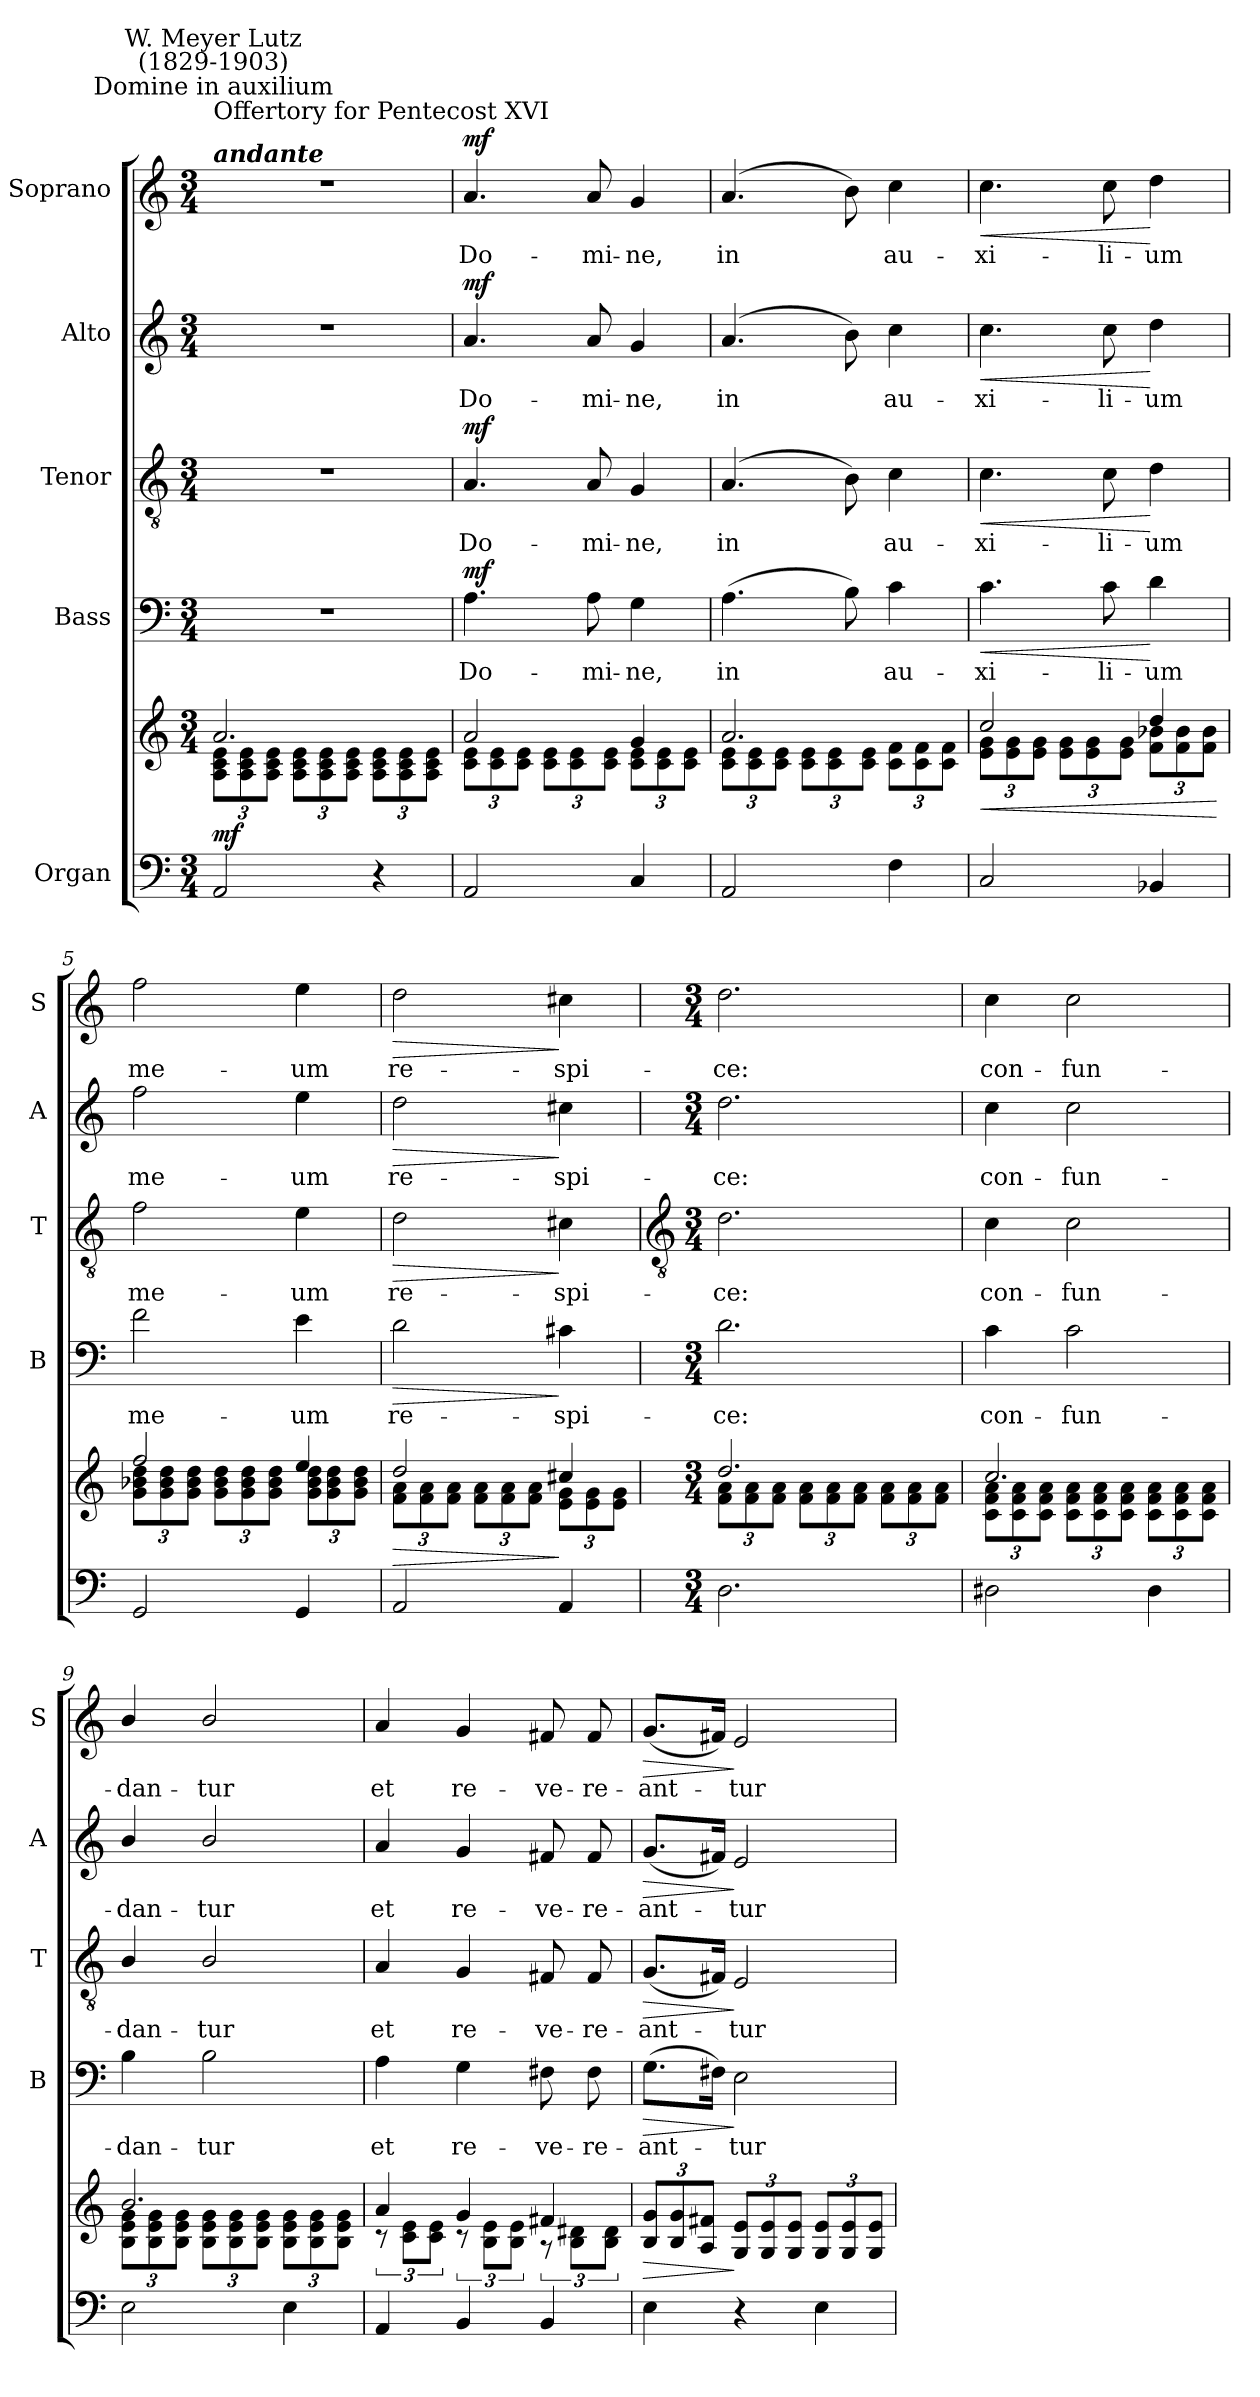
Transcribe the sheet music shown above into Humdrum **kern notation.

**kern	**kern	**dynam	**kern	**text	**dynam	**kern	**text	**dynam	**kern	**text	**dynam	**kern	**text	**dynam
*part5	*part5	*part5	*part4	*part4	*part4	*part3	*part3	*part3	*part2	*part2	*part2	*part1	*part1	*part1
*staff6	*staff5	*staff5/6	*staff4	*staff4	*staff4	*staff3	*staff3	*staff3	*staff2	*staff2	*staff2	*staff1	*staff1	*staff1
*I"Organ	*	*	*I"Bass	*	*	*I"Tenor	*	*	*I"Alto	*	*	*I"Soprano	*	*
*	*	*	*I'B	*	*	*I'T	*	*	*I'A	*	*	*I'S	*	*
*clefF4	*clefG2	*	*clefF4	*	*	*clefGv2	*	*	*clefG2	*	*	*clefG2	*	*
*k[]	*k[]	*	*k[]	*	*	*k[]	*	*	*k[]	*	*	*k[]	*	*
*C:	*C:	*	*C:	*	*	*C:	*	*	*C:	*	*	*C:	*	*
*M3/4	*M3/4	*	*M3/4	*	*	*M3/4	*	*	*M3/4	*	*	*M3/4	*	*
=1	=1	=1	=1	=1	=1	=1	=1	=1	=1	=1	=1	=1	=1	=1
*	*^	*	*	*	*	*	*	*	*	*	*	*	*	*
!	!	!	!	!	!	!	!	!	!	!	!	!	!LO:TX:a:Bi:t=andante	!	!
!	!	!	!	!	!	!	!	!	!	!	!	!	!LO:TX:a:t=Offertory for Pentecost XVI	!	!
!	!	!	!	!	!	!	!	!	!	!	!	!	!LO:TX:a:cj:t=Domine in auxilium	!	!
!	!	!	!	!	!	!	!	!	!	!	!	!	!LO:TX:a:cj:t=W. Meyer Lutz\n(1829-1903)	!	!
!	!	!	!LO:DY:b	!LO:N:vis=1	!	!	!LO:N:vis=1	!	!	!LO:N:vis=1	!	!	!LO:N:vis=1	!	!
2AA	2.a/	12A\ 12c\ 12e\L	mf	2.r	.	.	2.r	.	.	2.r	.	.	2.r	.	.
.	.	12A\ 12c\ 12e\	.	.	.	.	.	.	.	.	.	.	.	.	.
.	.	12A\ 12c\ 12e\J	.	.	.	.	.	.	.	.	.	.	.	.	.
.	.	12A\ 12c\ 12e\L	.	.	.	.	.	.	.	.	.	.	.	.	.
.	.	12A\ 12c\ 12e\	.	.	.	.	.	.	.	.	.	.	.	.	.
.	.	12A\ 12c\ 12e\J	.	.	.	.	.	.	.	.	.	.	.	.	.
4r	.	12A\ 12c\ 12e\L	.	.	.	.	.	.	.	.	.	.	.	.	.
.	.	12A\ 12c\ 12e\	.	.	.	.	.	.	.	.	.	.	.	.	.
.	.	12A\ 12c\ 12e\J	.	.	.	.	.	.	.	.	.	.	.	.	.
=2	=2	=2	=2	=2	=2	=2	=2	=2	=2	=2	=2	=2	=2	=2	=2
!	!	!	!	!	!LO:LY:b	!LO:DY:b	!	!LO:LY:b	!LO:DY:b	!	!LO:LY:b	!LO:DY:b	!	!LO:LY:b	!LO:DY:b
2AA	2a/	12c\ 12e\L	.	4.A	Do-	mf	4.A	Do-	mf	4.a	Do-	mf	4.a	Do-	mf
.	.	12c\ 12e\	.	.	.	.	.	.	.	.	.	.	.	.	.
.	.	12c\ 12e\J	.	.	.	.	.	.	.	.	.	.	.	.	.
.	.	12c\ 12e\L	.	.	.	.	.	.	.	.	.	.	.	.	.
.	.	12c\ 12e\	.	.	.	.	.	.	.	.	.	.	.	.	.
!	!	!	!	!	!LO:LY:b	!	!	!LO:LY:b	!	!	!LO:LY:b	!	!	!LO:LY:b	!
.	.	.	.	8A	-mi-	.	8A	-mi-	.	8a	-mi-	.	8a	-mi-	.
.	.	12c\ 12e\J	.	.	.	.	.	.	.	.	.	.	.	.	.
!	!	!	!	!	!LO:LY:b	!	!	!LO:LY:b	!	!	!LO:LY:b	!	!	!LO:LY:b	!
4C	4g/	12c\ 12e\L	.	4G	-ne,	.	4G	-ne,	.	4g	-ne,	.	4g	-ne,	.
.	.	12c\ 12e\	.	.	.	.	.	.	.	.	.	.	.	.	.
.	.	12c\ 12e\J	.	.	.	.	.	.	.	.	.	.	.	.	.
=3	=3	=3	=3	=3	=3	=3	=3	=3	=3	=3	=3	=3	=3	=3	=3
!	!	!	!	!	!LO:LY:b	!	!	!LO:LY:b	!	!	!LO:LY:b	!	!	!LO:LY:b	!
2AA	2.a/	12c\ 12e\L	.	(>4.A	in	.	(<4.A	in	.	(<4.a	in	.	(<4.a	in	.
.	.	12c\ 12e\	.	.	.	.	.	.	.	.	.	.	.	.	.
.	.	12c\ 12e\J	.	.	.	.	.	.	.	.	.	.	.	.	.
.	.	12c\ 12e\L	.	.	.	.	.	.	.	.	.	.	.	.	.
.	.	12c\ 12e\	.	.	.	.	.	.	.	.	.	.	.	.	.
.	.	.	.	8B)	.	.	8B)	.	.	8b)	.	.	8b)	.	.
.	.	12c\ 12e\J	.	.	.	.	.	.	.	.	.	.	.	.	.
!	!	!	!	!	!LO:LY:b	!	!	!LO:LY:b	!	!	!LO:LY:b	!	!	!LO:LY:b	!
4F	.	12c\ 12f\L	.	4c	au-	.	4c	au-	.	4cc	au-	.	4cc	au-	.
.	.	12c\ 12f\	.	.	.	.	.	.	.	.	.	.	.	.	.
.	.	12c\ 12f\J	.	.	.	.	.	.	.	.	.	.	.	.	.
=4	=4	=4	=4	=4	=4	=4	=4	=4	=4	=4	=4	=4	=4	=4	=4
!	!	!	!LO:HP:b	!	!LO:LY:b	!LO:HP:b	!	!LO:LY:b	!LO:HP:b	!	!LO:LY:b	!LO:HP:b	!	!LO:LY:b	!LO:HP:b
2C	2cc/	12e\ 12g\L	<	4.c	-xi-	<	4.c	-xi-	<	4.cc	-xi-	<	4.cc	-xi-	<
.	.	12e\ 12g\	.	.	.	.	.	.	.	.	.	.	.	.	.
.	.	12e\ 12g\J	.	.	.	.	.	.	.	.	.	.	.	.	.
.	.	12e\ 12g\L	.	.	.	.	.	.	.	.	.	.	.	.	.
.	.	12e\ 12g\	.	.	.	.	.	.	.	.	.	.	.	.	.
!	!	!	!	!	!LO:LY:b	!	!	!LO:LY:b	!	!	!LO:LY:b	!	!	!LO:LY:b	!
.	.	.	.	8c	-li-	.	8c	-li-	.	8cc	-li-	.	8cc	-li-	.
.	.	12e\ 12g\J	.	.	.	.	.	.	.	.	.	.	.	.	.
!	!	!	!	!	!LO:LY:b	!	!	!LO:LY:b	!	!	!LO:LY:b	!	!	!LO:LY:b	!
4BB-X	4dd/	12f\ 12b-X\L	.	4d	-um	[	4d	-um	[	4dd	-um	[	4dd	-um	[
.	.	12f\ 12b-\	.	.	.	.	.	.	.	.	.	.	.	.	.
.	.	12f\ 12b-\J	.	.	.	.	.	.	.	.	.	.	.	.	.
*	*v	*v	*	*	*	*	*	*	*	*	*	*	*	*	*
.	.	[	.	.	.	.	.	.	.	.	.	.	.	.
=5	=5	=5	=5	=5	=5	=5	=5	=5	=5	=5	=5	=5	=5	=5
*	*^	*	*	*	*	*	*	*	*	*	*	*	*	*
!	!	!	!	!	!LO:LY:b	!	!	!LO:LY:b	!	!	!LO:LY:b	!	!	!LO:LY:b	!
2GG	2ff/	12g\ 12b-X\ 12dd\L	.	2f	me-	.	2f	me-	.	2ff	me-	.	2ff	me-	.
.	.	12g\ 12b-\ 12dd\	.	.	.	.	.	.	.	.	.	.	.	.	.
.	.	12g\ 12b-\ 12dd\J	.	.	.	.	.	.	.	.	.	.	.	.	.
.	.	12g\ 12b-\ 12dd\L	.	.	.	.	.	.	.	.	.	.	.	.	.
.	.	12g\ 12b-\ 12dd\	.	.	.	.	.	.	.	.	.	.	.	.	.
.	.	12g\ 12b-\ 12dd\J	.	.	.	.	.	.	.	.	.	.	.	.	.
!	!	!	!	!	!LO:LY:b	!	!	!LO:LY:b	!	!	!LO:LY:b	!	!	!LO:LY:b	!
4GG	4ee/	12g\ 12b-\ 12dd\L	.	4e	-um	.	4e	-um	.	4ee	-um	.	4ee	-um	.
.	.	12g\ 12b-\ 12dd\	.	.	.	.	.	.	.	.	.	.	.	.	.
.	.	12g\ 12b-\ 12dd\J	.	.	.	.	.	.	.	.	.	.	.	.	.
=6	=6	=6	=6	=6	=6	=6	=6	=6	=6	=6	=6	=6	=6	=6	=6
!	!	!	!LO:HP:b	!	!LO:LY:b	!LO:HP:b	!	!LO:LY:b	!LO:HP:b	!	!LO:LY:b	!LO:HP:b	!	!LO:LY:b	!LO:HP:b
2AA	2dd/	12f\ 12a\L	>	2d	re-	>	2d	re-	>	2dd	re-	>	2dd	re-	>
.	.	12f\ 12a\	.	.	.	.	.	.	.	.	.	.	.	.	.
.	.	12f\ 12a\J	.	.	.	.	.	.	.	.	.	.	.	.	.
.	.	12f\ 12a\L	.	.	.	.	.	.	.	.	.	.	.	.	.
.	.	12f\ 12a\	.	.	.	.	.	.	.	.	.	.	.	.	.
.	.	12f\ 12a\J	.	.	.	.	.	.	.	.	.	.	.	.	.
!	!	!	!	!	!LO:LY:b	!	!	!LO:LY:b	!	!	!LO:LY:b	!	!	!LO:LY:b	!
4AA	4cc#X/	12e\ 12g\L	]	4c#X	-spi-	]	4c#X	-spi-	]	4cc#X	-spi-	]	4cc#X	-spi-	]
.	.	12e\ 12g\	.	.	.	.	.	.	.	.	.	.	.	.	.
.	.	12e\ 12g\J	.	.	.	.	.	.	.	.	.	.	.	.	.
!!LO:LB:g=z
=7	=7	=7	=7	=7	=7	=7	=7	=7	=7	=7	=7	=7	=7	=7	=7
*	*	*	*	*	*	*	*clefGv2	*	*	*	*	*	*	*	*
*M3/4	*M3/4	*	*	*M3/4	*	*	*M3/4	*	*	*M3/4	*	*	*M3/4	*	*
!	!	!	!	!	!LO:LY:b	!	!	!LO:LY:b	!	!	!LO:LY:b	!	!	!LO:LY:b	!
2.D	2.dd/	12f\ 12a\L	.	2.d	-ce:	.	2.d	-ce:	.	2.dd	-ce:	.	2.dd	-ce:	.
.	.	12f\ 12a\	.	.	.	.	.	.	.	.	.	.	.	.	.
.	.	12f\ 12a\J	.	.	.	.	.	.	.	.	.	.	.	.	.
.	.	12f\ 12a\L	.	.	.	.	.	.	.	.	.	.	.	.	.
.	.	12f\ 12a\	.	.	.	.	.	.	.	.	.	.	.	.	.
.	.	12f\ 12a\J	.	.	.	.	.	.	.	.	.	.	.	.	.
.	.	12f\ 12a\L	.	.	.	.	.	.	.	.	.	.	.	.	.
.	.	12f\ 12a\	.	.	.	.	.	.	.	.	.	.	.	.	.
.	.	12f\ 12a\J	.	.	.	.	.	.	.	.	.	.	.	.	.
=8	=8	=8	=8	=8	=8	=8	=8	=8	=8	=8	=8	=8	=8	=8	=8
!	!	!	!	!	!LO:LY:b	!	!	!LO:LY:b	!	!	!LO:LY:b	!	!	!LO:LY:b	!
2D#X	2.cc/	12c\ 12f\ 12a\L	.	4c	con-	.	4c	con-	.	4cc	con-	.	4cc	con-	.
.	.	12c\ 12f\ 12a\	.	.	.	.	.	.	.	.	.	.	.	.	.
.	.	12c\ 12f\ 12a\J	.	.	.	.	.	.	.	.	.	.	.	.	.
!	!	!	!	!	!LO:LY:b	!	!	!LO:LY:b	!	!	!LO:LY:b	!	!	!LO:LY:b	!
.	.	12c\ 12f\ 12a\L	.	2c	-fun-	.	2c	-fun-	.	2cc	-fun-	.	2cc	-fun-	.
.	.	12c\ 12f\ 12a\	.	.	.	.	.	.	.	.	.	.	.	.	.
.	.	12c\ 12f\ 12a\J	.	.	.	.	.	.	.	.	.	.	.	.	.
4D#	.	12c\ 12f\ 12a\L	.	.	.	.	.	.	.	.	.	.	.	.	.
.	.	12c\ 12f\ 12a\	.	.	.	.	.	.	.	.	.	.	.	.	.
.	.	12c\ 12f\ 12a\J	.	.	.	.	.	.	.	.	.	.	.	.	.
=9	=9	=9	=9	=9	=9	=9	=9	=9	=9	=9	=9	=9	=9	=9	=9
!	!	!	!	!	!LO:LY:b	!	!	!LO:LY:b	!	!	!LO:LY:b	!	!	!LO:LY:b	!
2E	2.b/	12B\ 12e\ 12g\L	.	4B\	-dan-	.	4B/	-dan-	.	4b/	-dan-	.	4b/	-dan-	.
.	.	12B\ 12e\ 12g\	.	.	.	.	.	.	.	.	.	.	.	.	.
.	.	12B\ 12e\ 12g\J	.	.	.	.	.	.	.	.	.	.	.	.	.
!	!	!	!	!	!LO:LY:b	!	!	!LO:LY:b	!	!	!LO:LY:b	!	!	!LO:LY:b	!
.	.	12B\ 12e\ 12g\L	.	2B\	-tur	.	2B/	-tur	.	2b/	-tur	.	2b/	-tur	.
.	.	12B\ 12e\ 12g\	.	.	.	.	.	.	.	.	.	.	.	.	.
.	.	12B\ 12e\ 12g\J	.	.	.	.	.	.	.	.	.	.	.	.	.
4E	.	12B\ 12e\ 12g\L	.	.	.	.	.	.	.	.	.	.	.	.	.
.	.	12B\ 12e\ 12g\	.	.	.	.	.	.	.	.	.	.	.	.	.
.	.	12B\ 12e\ 12g\J	.	.	.	.	.	.	.	.	.	.	.	.	.
=10	=10	=10	=10	=10	=10	=10	=10	=10	=10	=10	=10	=10	=10	=10	=10
!	!	!	!	!	!LO:LY:b	!	!	!LO:LY:b	!	!	!LO:LY:b	!	!	!LO:LY:b	!
4AA	4a/	12r	.	4A	et	.	4A	et	.	4a	et	.	4a	et	.
.	.	12c\ 12e\L	.	.	.	.	.	.	.	.	.	.	.	.	.
.	.	12c\ 12e\J	.	.	.	.	.	.	.	.	.	.	.	.	.
!	!	!	!	!	!LO:LY:b	!	!	!LO:LY:b	!	!	!LO:LY:b	!	!	!LO:LY:b	!
4BB	4g/	12r	.	4G	re-	.	4G	re-	.	4g	re-	.	4g	re-	.
.	.	12B\ 12e\L	.	.	.	.	.	.	.	.	.	.	.	.	.
.	.	12B\ 12e\J	.	.	.	.	.	.	.	.	.	.	.	.	.
!	!	!	!	!	!LO:LY:b	!	!	!LO:LY:b	!	!	!LO:LY:b	!	!	!LO:LY:b	!
4BB	4f#X/	12r	.	8F#X	-ve-	.	8F#X	-ve-	.	8f#X	-ve-	.	8f#X	-ve-	.
.	.	12B\ 12d#X\L	.	.	.	.	.	.	.	.	.	.	.	.	.
!	!	!	!	!	!LO:LY:b	!	!	!LO:LY:b	!	!	!LO:LY:b	!	!	!LO:LY:b	!
.	.	.	.	8F#	-re-	.	8F#	-re-	.	8f#	-re-	.	8f#	-re-	.
.	.	12B\ 12d#\J	.	.	.	.	.	.	.	.	.	.	.	.	.
=11	=11	=11	=11	=11	=11	=11	=11	=11	=11	=11	=11	=11	=11	=11	=11
!	!	!LO:N:vis=1	!LO:HP:b	!	!LO:LY:b	!LO:HP:b	!	!LO:LY:b	!LO:HP:b	!	!LO:LY:b	!LO:HP:b	!	!LO:LY:b	!LO:HP:b
4E	12B/ 12g/L	2.ryy	>	(>8.GL	-ant-	>	(<8.GL	-ant-	>	(<8.gL	-ant-	>	(<8.gL	-ant-	>
.	12B/ 12g/	.	.	.	.	.	.	.	.	.	.	.	.	.	.
.	12A/ 12f#X/J	.	.	.	.	.	.	.	.	.	.	.	.	.	.
.	.	.	.	16F#XJ)	.	.	16F#XJ)	.	.	16f#XJ)	.	.	16f#XJ)	.	.
!	!	!	!	!	!LO:LY:b	!	!	!LO:LY:b	!	!	!LO:LY:b	!	!	!LO:LY:b	!
4r	12G/ 12e/L	.	]	2E	tur	]	2E	tur	]	2e	tur	]	2e	tur	]
.	12G/ 12e/	.	.	.	.	.	.	.	.	.	.	.	.	.	.
.	12G/ 12e/J	.	.	.	.	.	.	.	.	.	.	.	.	.	.
4E	12G/ 12e/L	.	.	.	.	.	.	.	.	.	.	.	.	.	.
.	12G/ 12e/	.	.	.	.	.	.	.	.	.	.	.	.	.	.
.	12G/ 12e/J	.	.	.	.	.	.	.	.	.	.	.	.	.	.
*	*v	*v	*	*	*	*	*	*	*	*	*	*	*	*	*
=	=	=	=	=	=	=	=	=	=	=	=	=	=	=
*-	*-	*-	*-	*-	*-	*-	*-	*-	*-	*-	*-	*-	*-	*-
